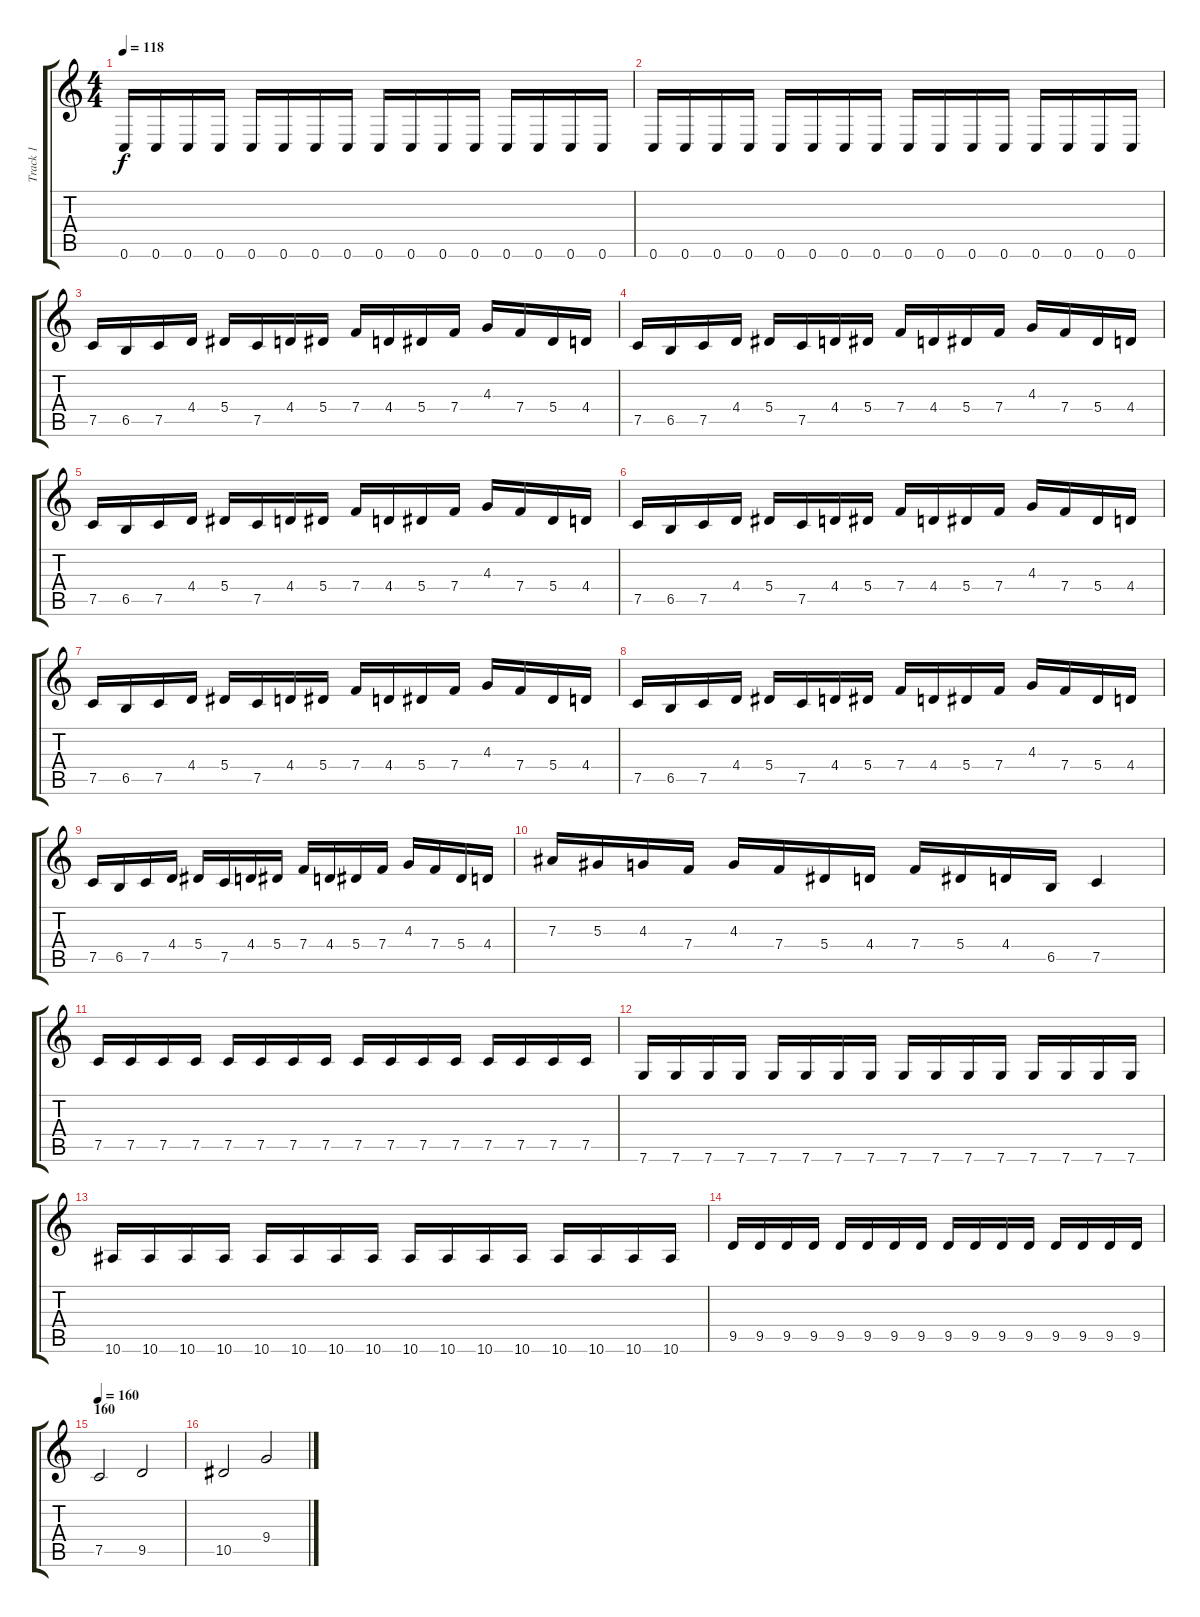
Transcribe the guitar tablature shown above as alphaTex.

\track ("Track 1" "Track 1") {instrument distortionguitar}
\staff {score tabs}
\tuning (C4 G3 Eb3 Bb2 F2 C2) {hide}
\ts (4 4)
\tempo 118
\clef g2
\ks c
0.6.16{dy f} 0.6.16 0.6.16 0.6.16 0.6.16 0.6.16 0.6.16 0.6.16 0.6.16 0.6.16 0.6.16 0.6.16 0.6.16 0.6.16 0.6.16 0.6.16 |
0.6.16 0.6.16 0.6.16 0.6.16 0.6.16 0.6.16 0.6.16 0.6.16 0.6.16 0.6.16 0.6.16 0.6.16 0.6.16 0.6.16 0.6.16 0.6.16 |
7.5.16 6.5.16 7.5.16 4.4.16 5.4.16 7.5.16 4.4.16 5.4.16 7.4.16 4.4.16 5.4.16 7.4.16 4.3.16 7.4.16 5.4.16 4.4.16 |
7.5.16 6.5.16 7.5.16 4.4.16 5.4.16 7.5.16 4.4.16 5.4.16 7.4.16 4.4.16 5.4.16 7.4.16 4.3.16 7.4.16 5.4.16 4.4.16 |
7.5.16 6.5.16 7.5.16 4.4.16 5.4.16 7.5.16 4.4.16 5.4.16 7.4.16 4.4.16 5.4.16 7.4.16 4.3.16 7.4.16 5.4.16 4.4.16 |
7.5.16 6.5.16 7.5.16 4.4.16 5.4.16 7.5.16 4.4.16 5.4.16 7.4.16 4.4.16 5.4.16 7.4.16 4.3.16 7.4.16 5.4.16 4.4.16 |
7.5.16 6.5.16 7.5.16 4.4.16 5.4.16 7.5.16 4.4.16 5.4.16 7.4.16 4.4.16 5.4.16 7.4.16 4.3.16 7.4.16 5.4.16 4.4.16 |
7.5.16 6.5.16 7.5.16 4.4.16 5.4.16 7.5.16 4.4.16 5.4.16 7.4.16 4.4.16 5.4.16 7.4.16 4.3.16 7.4.16 5.4.16 4.4.16 |
7.5.16 6.5.16 7.5.16 4.4.16 5.4.16 7.5.16 4.4.16 5.4.16 7.4.16 4.4.16 5.4.16 7.4.16 4.3.16 7.4.16 5.4.16 4.4.16 |
7.3.16 5.3.16 4.3.16 7.4.16 4.3.16 7.4.16 5.4.16 4.4.16 7.4.16 5.4.16 4.4.16 6.5.16 7.5.4 |
7.5.16 7.5.16 7.5.16 7.5.16 7.5.16 7.5.16 7.5.16 7.5.16 7.5.16 7.5.16 7.5.16 7.5.16 7.5.16 7.5.16 7.5.16 7.5.16 |
7.6.16 7.6.16 7.6.16 7.6.16 7.6.16 7.6.16 7.6.16 7.6.16 7.6.16 7.6.16 7.6.16 7.6.16 7.6.16 7.6.16 7.6.16 7.6.16 |
10.6.16 10.6.16 10.6.16 10.6.16 10.6.16 10.6.16 10.6.16 10.6.16 10.6.16 10.6.16 10.6.16 10.6.16 10.6.16 10.6.16 10.6.16 10.6.16 |
9.5.16 9.5.16 9.5.16 9.5.16 9.5.16 9.5.16 9.5.16 9.5.16 9.5.16 9.5.16 9.5.16 9.5.16 9.5.16 9.5.16 9.5.16 9.5.16 |
\section ("" "160")
\tempo 160
7.5.2 9.5.2 |
10.5.2 9.4.2
